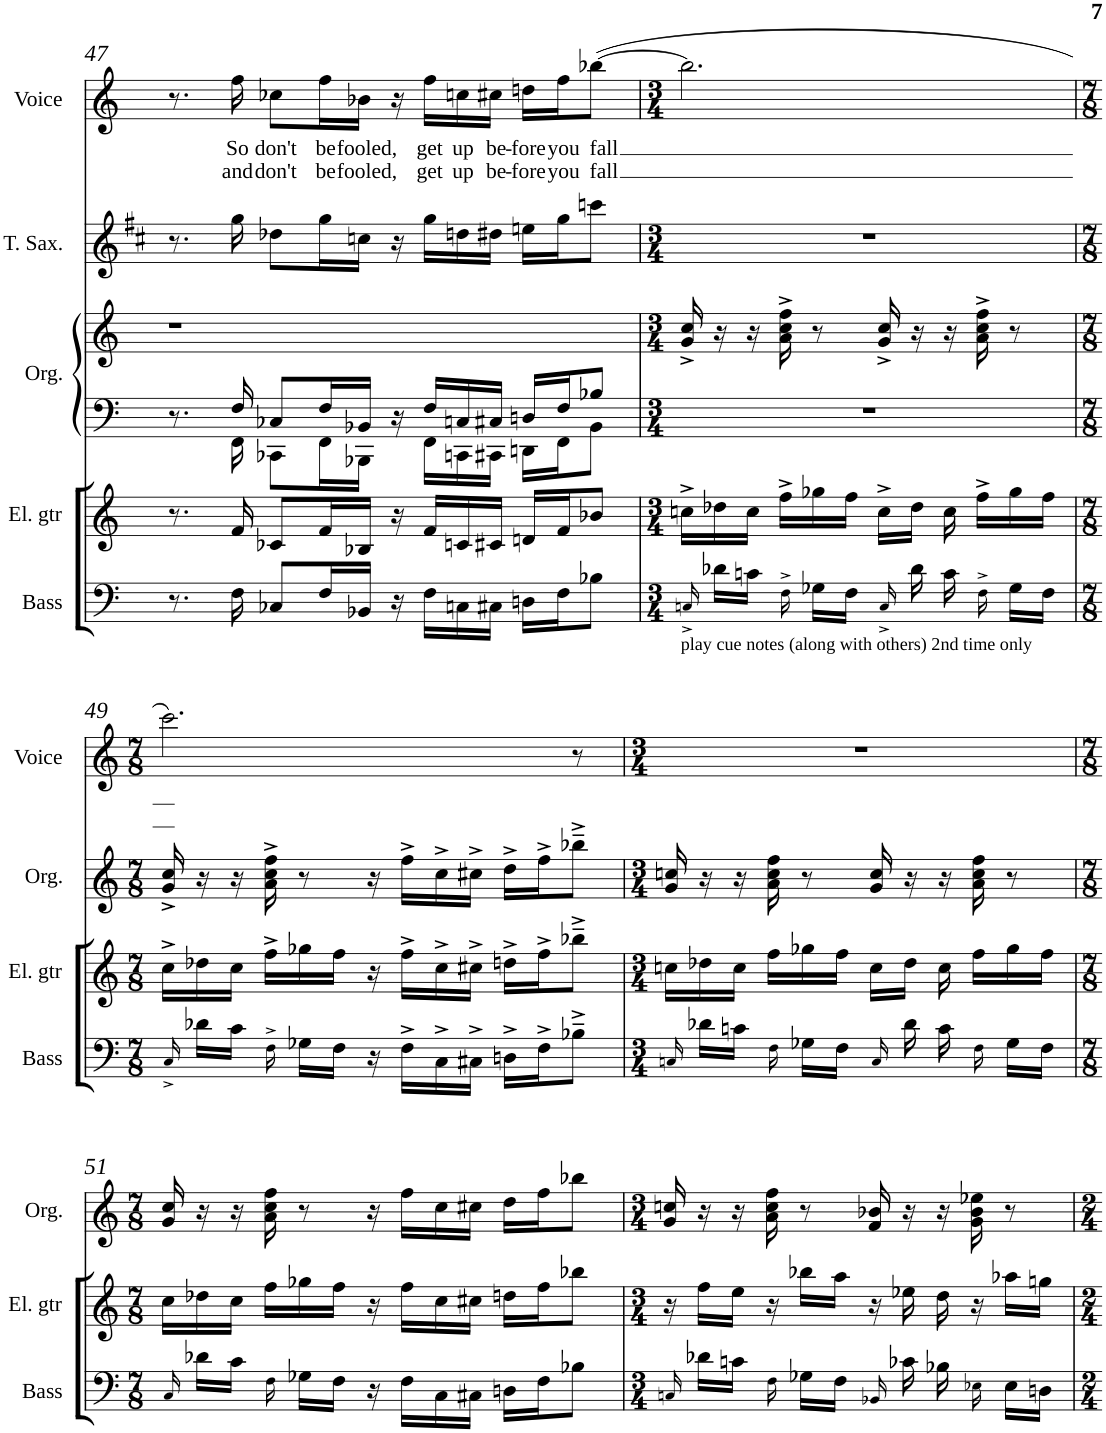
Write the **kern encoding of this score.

**kern	**kern	**kern	**kern	**kern	**kern	**text	**text
*part5	*part4	*part3	*part3	*part2	*part1	*part1	*part1
*staff6	*staff5	*staff4	*staff3	*staff2	*staff1	*staff1	*staff1
*I"Bass guitar	*I"Electric guitar	*I"Organ	*	*I"TenorSaxophone	*I"Voice	*	*
*I'Bass	*I'El. gtr	*I'Org.	*	*I'T. Sax.	*I'Voice	*	*
!!LO:PB:g=z
*clefF4	*clefG2	*clefF4	*clefG2	*clefG2	*clefG2	*	*
*Trd7c12	*Trd7c12	*	*	*Trd8c14	*	*	*
*k[]	*k[]	*k[]	*k[]	*k[f#c#]	*k[]	*	*
*C:	*C:	*C:	*C:	*D:	*C:	*	*
*M4/4	*M4/4	*M4/4	*M4/4	*M4/4	*M4/4	*	*
=47	=47	=47	=47	=47	=47	=47	=47
*	*	*^	*	*	*	*	*
8.r	8.r	8.r	8.ryy	1r	8.r	8.r	.	.
!	!	!	!	!	!	!	!LO:LY:b	!LO:LY:b
16F\	16f/	16F/	16FF\	.	16gg\	16ff\	So	and
!	!	!	!	!	!	!	!LO:LY:b	!LO:LY:b
8C-X/L	8c-X/L	8C-X/L	8CC-X\L	.	8dd-X\L	8cc-X\L	don't	don't
!	!	!	!	!	!	!	!LO:LY:b	!LO:LY:b
16F/L	16f/L	16F/L	16FF\L	.	16gg\L	16ff\L	be	be
!	!	!	!	!	!	!	!LO:LY:b	!LO:LY:b
16BB-X/JJ	16B-X/JJ	16BB-X/JJ	16BBB-X\JJ	.	16ccn\JJ	16b-X\JJ	fooled,	fooled,
16r	16r	16r	16ryy	.	16r	16r	.	.
!	!	!	!	!	!	!	!LO:LY:b	!LO:LY:b
16F\LL	16f/LL	16F/LL	16FF\LL	.	16gg\LL	16ff\LL	get	get
!	!	!	!	!	!	!	!LO:LY:b	!LO:LY:b
16Cn\	16cn/	16Cn/	16CCn\	.	16ddn\	16ccn\	up	up
!	!	!	!	!	!	!	!LO:LY:b	!LO:LY:b
16C#X\JJ	16c#X/JJ	16C#X/JJ	16CC#X\JJ	.	16dd#X\JJ	16cc#X\JJ	be-	be-
!	!	!	!	!	!	!	!LO:LY:b	!LO:LY:b
16Dn\LL	16dn/LL	16Dn/LL	16DDn\LL	.	16een\LL	16ddn\LL	-fore	-fore
!	!	!	!	!	!	!	!LO:LY:b	!LO:LY:b
16F\J	16f/J	16F/J	16FF\J	.	16gg\J	16ff\J	you	you
!	!	!	!	!	!	!	!LO:LY:b	!LO:LY:b
8B-X\J	8b-X/J	8B-X/J	8BB-\J	.	8cccn\J	(>[>8bb-X\J	fall	fall
*	*	*v	*v	*	*	*	*	*
=48	=48	=48	=48	=48	=48	=48	=48
*M3/4	*M3/4	*M3/4	*M3/4	*M3/4	*M3/4	*	*
*	*	*^	*	*	*	*	*
!LO:TX:b:t=play cue notes (along with others) 2nd time only	!	!	!	!	!	!	!	!
*	*	*v	*v	*	*	*	*	*
16Cn^/	16ccn^\LL	2.r	16g/^ 16cc/^	2.r	2.bb-\]	.	.
16d-X\LL	16dd-X\	.	16r	.	.	.	.
16cn\JJ	16cc\JJ	.	16r	.	.	.	.
16F^\	16ff^\LL	.	16a\^ 16cc\^ 16ff\^	.	.	.	.
16G-X\LL	16gg-X\	.	8r	.	.	.	.
16F\JJ	16ff\JJ	.	.	.	.	.	.
16C^/	16cc^\LL	.	16g/^ 16cc/^	.	.	.	.
16d-\	16dd-\JJ	.	16r	.	.	.	.
16c\	16cc\	.	16r	.	.	.	.
16F^\	16ff^\LL	.	16a\^ 16cc\^ 16ff\^	.	.	.	.
16G-\LL	16gg-\	.	8r	.	.	.	.
16F\JJ	16ff\JJ	.	.	.	.	.	.
!!LO:LB:g=z
=49	=49	=49	=49	=49	=49	=49	=49
*M7/8	*M7/8	*M7/8	*M7/8	*M7/8	*M7/8	*	*
16C^/	16cc^\LL	2..r	16g/^ 16cc/^	2..r	2.ccc\)	.	.
16d-X\LL	16dd-X\	.	16r	.	.	.	.
16c\JJ	16cc\JJ	.	16r	.	.	.	.
16F^\	16ff^\LL	.	16a\^ 16cc\^ 16ff\^	.	.	.	.
16G-X\LL	16gg-X\	.	8r	.	.	.	.
16F\JJ	16ff\JJ	.	.	.	.	.	.
16r	16r	.	16r	.	.	.	.
16F^\LL	16ff^\LL	.	16ff^\LL	.	.	.	.
16C^\	16cc^\	.	16cc^\	.	.	.	.
16C#X^\JJ	16cc#X^\JJ	.	16cc#X^\JJ	.	.	.	.
16Dn^\LL	16ddn^\LL	.	16dd^\LL	.	.	.	.
16F^\J	16ff^\J	.	16ff^\J	.	.	.	.
8B-X~^\J	8bb-X~^\J	.	8bb-X~^\J	.	8r	.	.
=50	=50	=50	=50	=50	=50	=50	=50
*M3/4	*M3/4	*M3/4	*M3/4	*M3/4	*M3/4	*	*
16Cn/	16ccn\LL	2.r	16g/ 16ccn/	2.r	2.r	.	.
16d-X\LL	16dd-X\	.	16r	.	.	.	.
16cn\JJ	16cc\JJ	.	16r	.	.	.	.
16F\	16ff\LL	.	16a\ 16cc\ 16ff\	.	.	.	.
16G-X\LL	16gg-X\	.	8r	.	.	.	.
16F\JJ	16ff\JJ	.	.	.	.	.	.
16C/	16cc\LL	.	16g/ 16cc/	.	.	.	.
16d-\	16dd-\JJ	.	16r	.	.	.	.
16c\	16cc\	.	16r	.	.	.	.
16F\	16ff\LL	.	16a\ 16cc\ 16ff\	.	.	.	.
16G-\LL	16gg-\	.	8r	.	.	.	.
16F\JJ	16ff\JJ	.	.	.	.	.	.
!!LO:LB:g=z
=51	=51	=51	=51	=51	=51	=51	=51
*M7/8	*M7/8	*M7/8	*M7/8	*M7/8	*M7/8	*	*
16C/	16cc\LL	2..r	16g/ 16cc/	2..r	2..r	.	.
16d-X\LL	16dd-X\	.	16r	.	.	.	.
16c\JJ	16cc\JJ	.	16r	.	.	.	.
16F\	16ff\LL	.	16a\ 16cc\ 16ff\	.	.	.	.
16G-X\LL	16gg-X\	.	8r	.	.	.	.
16F\JJ	16ff\JJ	.	.	.	.	.	.
16r	16r	.	16r	.	.	.	.
16F\LL	16ff\LL	.	16ff\LL	.	.	.	.
16C\	16cc\	.	16cc\	.	.	.	.
16C#X\JJ	16cc#X\JJ	.	16cc#X\JJ	.	.	.	.
16Dn\LL	16ddn\LL	.	16dd\LL	.	.	.	.
16F\J	16ff\J	.	16ff\J	.	.	.	.
8B-X\J	8bb-X\J	.	8bb-X\J	.	.	.	.
=52	=52	=52	=52	=52	=52	=52	=52
*M3/4	*M3/4	*M3/4	*M3/4	*M3/4	*M3/4	*	*
16Cn/	16r	2.r	16g/ 16ccn/	2.r	2.r	.	.
16d-X\LL	16ff\LL	.	16r	.	.	.	.
16cn\JJ	16ee\JJ	.	16r	.	.	.	.
16F\	16r	.	16a\ 16cc\ 16ff\	.	.	.	.
16G-X\LL	16bb-X\LL	.	8r	.	.	.	.
16F\JJ	16aa\JJ	.	.	.	.	.	.
16BB-X/	16r	.	16f/ 16b-X/	.	.	.	.
16c-X\	16ee-X\	.	16r	.	.	.	.
16B-X\	16dd\	.	16r	.	.	.	.
16E-X\	16r	.	16g\ 16b-\ 16ee-X\	.	.	.	.
16E-\LL	16aa-X\LL	.	8r	.	.	.	.
16Dn\JJ	16ggn\JJ	.	.	.	.	.	.
=	=	=	=	=	=	=	=
*-	*-	*-	*-	*-	*-	*-	*-
